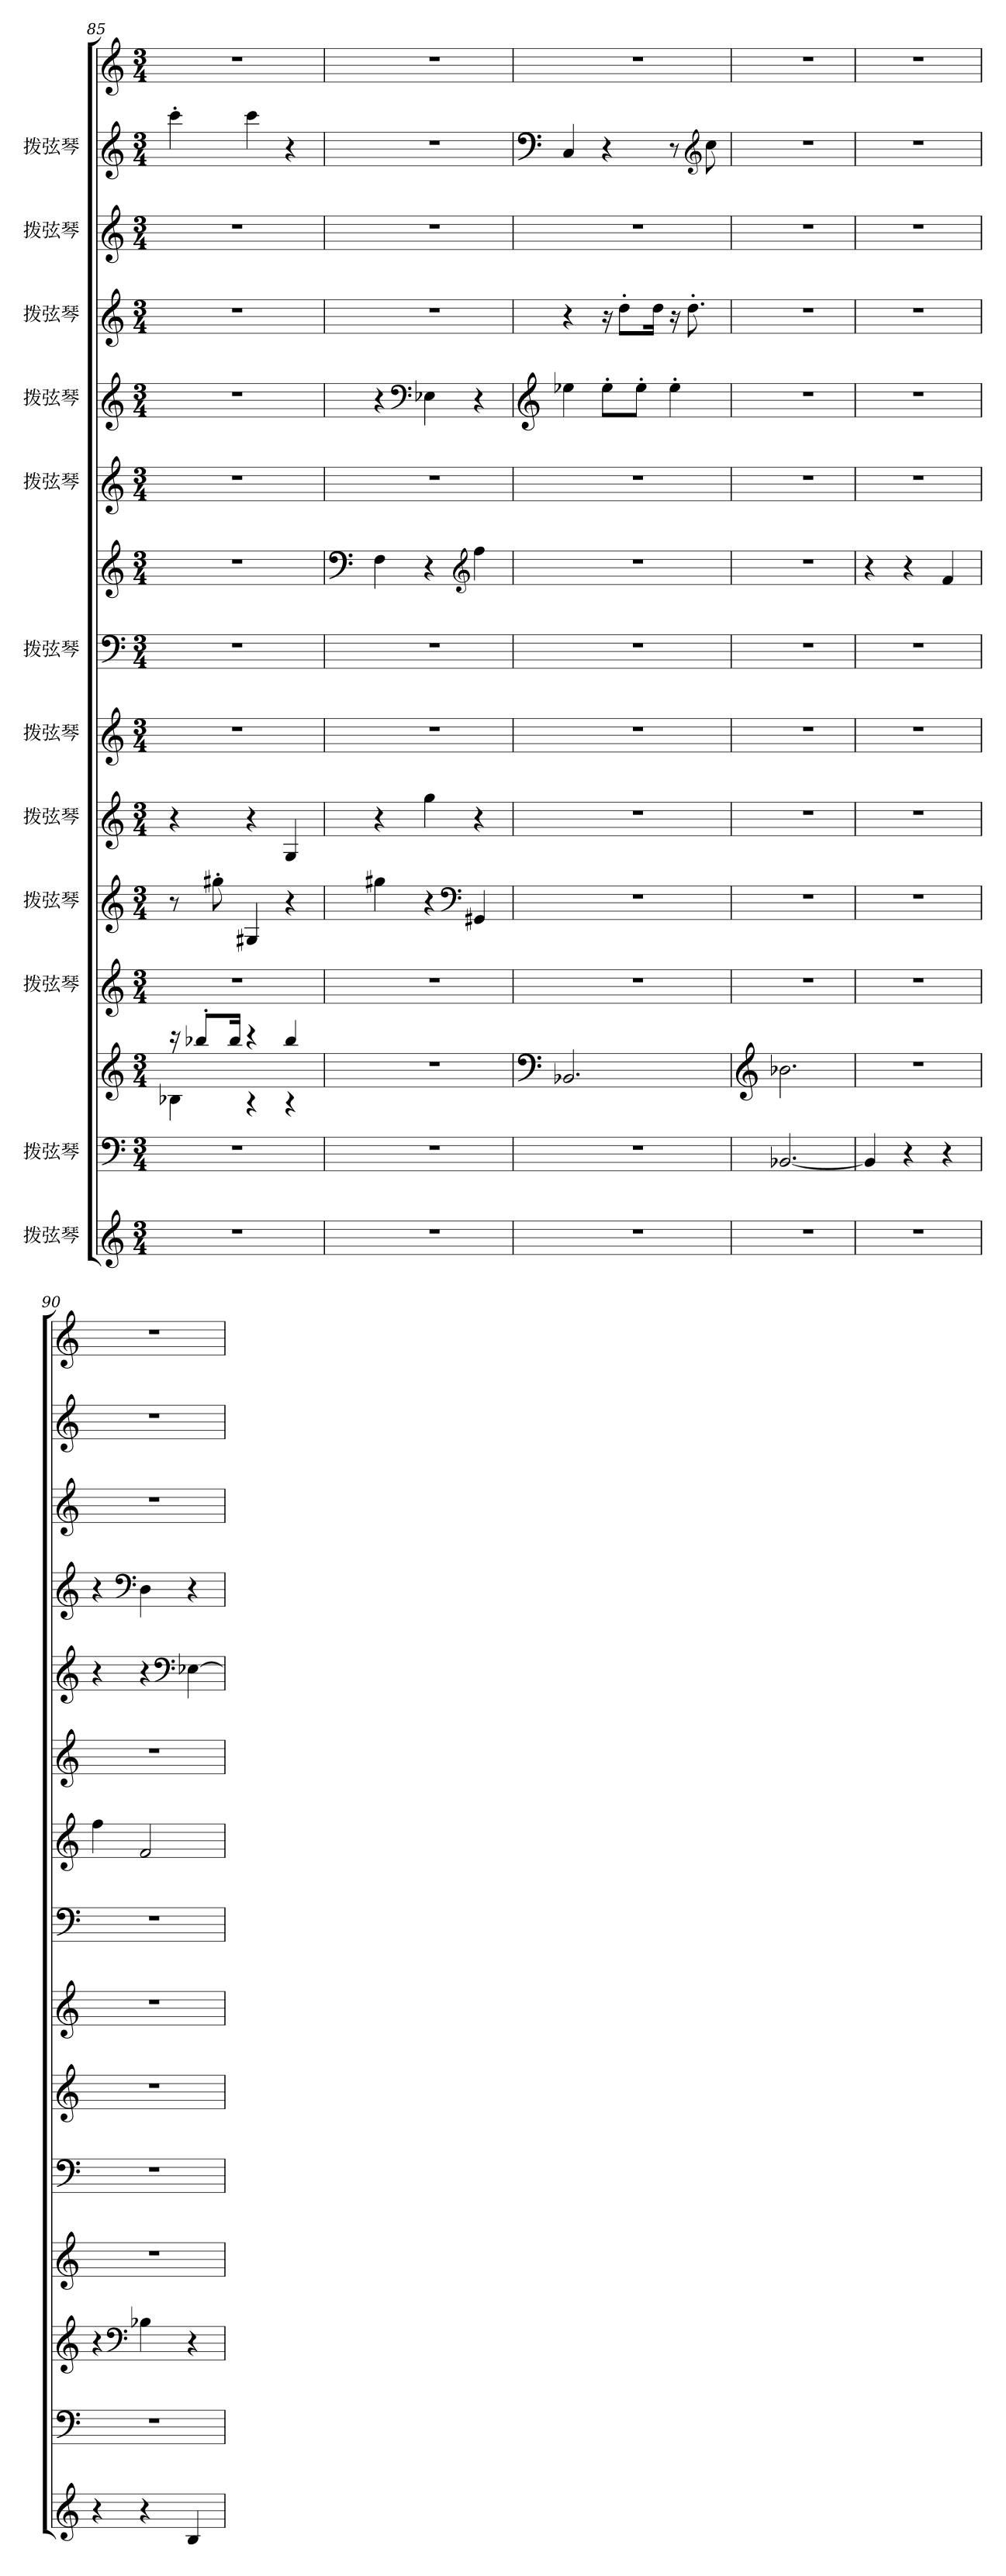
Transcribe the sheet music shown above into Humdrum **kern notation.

**kern	**kern	**kern	**kern	**kern	**kern	**kern	**kern	**kern	**kern	**kern	**kern	**kern	**kern	**kern
*part12	*part11	*part11	*part10	*part9	*part8	*part7	*part6	*part6	*part5	*part4	*part3	*part2	*part1	*part1
*staff15	*staff14	*staff13	*staff12	*staff11	*staff10	*staff9	*staff8	*staff7	*staff6	*staff5	*staff4	*staff3	*staff2	*staff1
*I"拨弦琴	*I"拨弦琴	*	*I"拨弦琴	*I"拨弦琴	*I"拨弦琴	*I"拨弦琴	*I"拨弦琴	*	*I"拨弦琴	*I"拨弦琴	*I"拨弦琴	*I"拨弦琴	*I"拨弦琴	*
*clefG2	*clefF4	*clefG2	*clefG2	*clefG2	*clefG2	*clefG2	*clefF4	*clefG2	*clefG2	*clefG2	*clefG2	*clefG2	*clefG2	*clefG2
*k[]	*k[]	*k[]	*k[]	*k[]	*k[]	*k[]	*k[]	*k[]	*k[]	*k[]	*k[]	*k[]	*k[]	*k[]
*M3/4	*M3/4	*M3/4	*M3/4	*M3/4	*M3/4	*M3/4	*M3/4	*M3/4	*M3/4	*M3/4	*M3/4	*M3/4	*M3/4	*M3/4
=85	=85	=85	=85	=85	=85	=85	=85	=85	=85	=85	=85	=85	=85	=85
*	*	*^	*	*	*	*	*	*	*	*	*	*	*	*
2.r	2.r	16r	4B-X\	2.r	8r	4r	2.r	2.r	2.r	2.r	2.r	2.r	2.r	4ccc'\	2.r
.	.	8bb-X'/L	.	.	.	.	.	.	.	.	.	.	.	.	.
.	.	.	.	.	8gg#X'\	.	.	.	.	.	.	.	.	.	.
.	.	16bb-/Jk	.	.	.	.	.	.	.	.	.	.	.	.	.
.	.	4r	4r	.	4G#X/	4r	.	.	.	.	.	.	.	4ccc\	.
.	.	4bb-/	4r	.	4r	4G/	.	.	.	.	.	.	.	4r	.
*	*	*v	*v	*	*	*	*	*	*	*	*	*	*	*	*
!!LO:PB:g=z
=86	=86	=86	=86	=86	=86	=86	=86	=86	=86	=86	=86	=86	=86	=86
*	*	*	*	*	*	*	*	*clefF4	*	*	*	*	*	*
2.r	2.r	2.r	2.r	4gg#X\	4r	2.r	2.r	4F\	2.r	4r	2.r	2.r	2.r	2.r
*	*	*	*	*	*	*	*	*	*	*clefF4	*	*	*	*
.	.	.	.	4r	4gg\	.	.	4r	.	4E-X\	.	.	.	.
*	*	*	*	*clefF4	*	*	*	*clefG2	*	*	*	*	*	*
.	.	.	.	4GG#X/	4r	.	.	4ff\	.	4r	.	.	.	.
=87	=87	=87	=87	=87	=87	=87	=87	=87	=87	=87	=87	=87	=87	=87
*	*	*clefF4	*	*	*	*	*	*	*	*clefG2	*	*	*clefF4	*
2.r	2.r	2.BB-X/	2.r	2.r	2.r	2.r	2.r	2.r	2.r	4ee-X\	4r	2.r	4C/	2.r
.	.	.	.	.	.	.	.	.	.	8ee-'\L	16r	.	4r	.
.	.	.	.	.	.	.	.	.	.	.	8dd'\L	.	.	.
.	.	.	.	.	.	.	.	.	.	8ee-'\J	.	.	.	.
.	.	.	.	.	.	.	.	.	.	.	16dd\Jk	.	.	.
.	.	.	.	.	.	.	.	.	.	4ee-'\	16r	.	8r	.
.	.	.	.	.	.	.	.	.	.	.	8.dd'\	.	.	.
*	*	*	*	*	*	*	*	*	*	*	*	*	*clefG2	*
.	.	.	.	.	.	.	.	.	.	.	.	.	8cc\	.
=88	=88	=88	=88	=88	=88	=88	=88	=88	=88	=88	=88	=88	=88	=88
*	*	*clefG2	*	*	*	*	*	*	*	*	*	*	*	*
2.r	[2.BB-X/	2.b-X\	2.r	2.r	2.r	2.r	2.r	2.r	2.r	2.r	2.r	2.r	2.r	2.r
=89	=89	=89	=89	=89	=89	=89	=89	=89	=89	=89	=89	=89	=89	=89
2.r	4BB-/]	2.r	2.r	2.r	2.r	2.r	2.r	4r	2.r	2.r	2.r	2.r	2.r	2.r
.	4r	.	.	.	.	.	.	4r	.	.	.	.	.	.
.	4r	.	.	.	.	.	.	4f/	.	.	.	.	.	.
=90	=90	=90	=90	=90	=90	=90	=90	=90	=90	=90	=90	=90	=90	=90
4r	2.r	4r	2.r	2.r	2.r	2.r	2.r	4ff\	2.r	4r	4r	2.r	2.r	2.r
*	*	*clefF4	*	*	*	*	*	*	*	*	*clefF4	*	*	*
4r	.	4B-X\	.	.	.	.	.	2f/	.	4r	4D\	.	.	.
*	*	*	*	*	*	*	*	*	*	*clefF4	*	*	*	*
4B/	.	4r	.	.	.	.	.	.	.	[4E-X\	4r	.	.	.
=	=	=	=	=	=	=	=	=	=	=	=	=	=	=
*-	*-	*-	*-	*-	*-	*-	*-	*-	*-	*-	*-	*-	*-	*-
